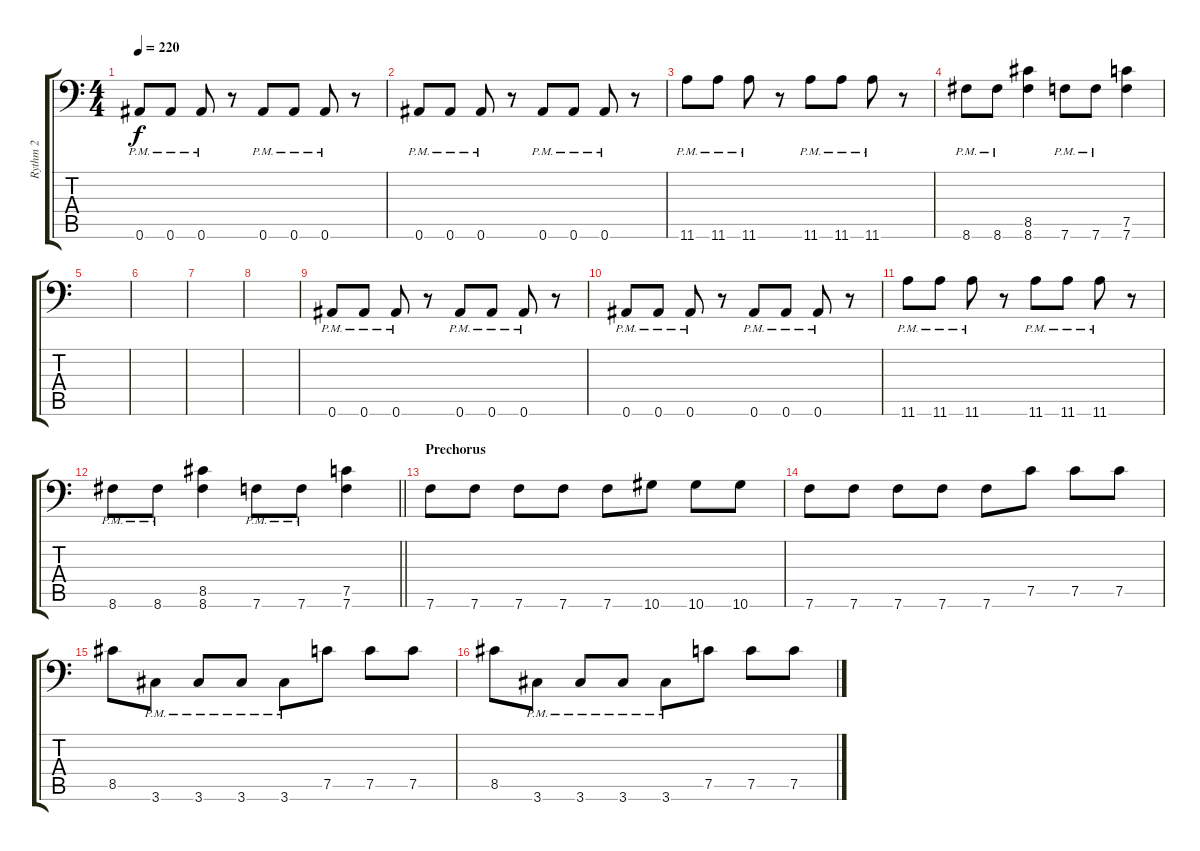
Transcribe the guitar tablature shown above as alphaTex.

\track ("Rythm 2" "Rythm 2") {instrument distortionguitar}
\staff {score tabs}
\tuning (C4 G3 Eb3 Bb2 F2 Bb1) {hide}
\ts (4 4)
\tempo 220
\clef f4
\ks c
0.6{pm}.8{dy f} 0.6{pm}.8 0.6{pm}.8 r.8 0.6{pm}.8 0.6{pm}.8 0.6{pm}.8 r.8 |
0.6{pm}.8 0.6{pm}.8 0.6{pm}.8 r.8 0.6{pm}.8 0.6{pm}.8 0.6{pm}.8 r.8 |
11.6{pm}.8 11.6{pm}.8 11.6{pm}.8 r.8 11.6{pm}.8 11.6{pm}.8 11.6{pm}.8 r.8 |
8.6{pm}.8 8.6{pm}.8 (8.5 8.6).4 7.6{pm}.8 7.6{pm}.8 (7.5 7.6).4 |
|
|
|
|
0.6{pm}.8 0.6{pm}.8 0.6{pm}.8 r.8 0.6{pm}.8 0.6{pm}.8 0.6{pm}.8 r.8 |
0.6{pm}.8 0.6{pm}.8 0.6{pm}.8 r.8 0.6{pm}.8 0.6{pm}.8 0.6{pm}.8 r.8 |
11.6{pm}.8 11.6{pm}.8 11.6{pm}.8 r.8 11.6{pm}.8 11.6{pm}.8 11.6{pm}.8 r.8 |
\barLineRight lightlight
8.6{pm}.8 8.6{pm}.8 (8.5 8.6).4 7.6{pm}.8 7.6{pm}.8 (7.5 7.6).4 |
\section ("" "Prechorus")
7.6.8 7.6.8 7.6.8 7.6.8 7.6.8 10.6.8 10.6.8 10.6.8 |
7.6.8 7.6.8 7.6.8 7.6.8 7.6.8 7.5.8 7.5.8 7.5.8 |
8.5.8 3.6{pm}.8 3.6{pm}.8 3.6{pm}.8 3.6{pm}.8 7.5.8 7.5.8 7.5.8 |
8.5.8 3.6{pm}.8 3.6{pm}.8 3.6{pm}.8 3.6{pm}.8 7.5.8 7.5.8 7.5.8
